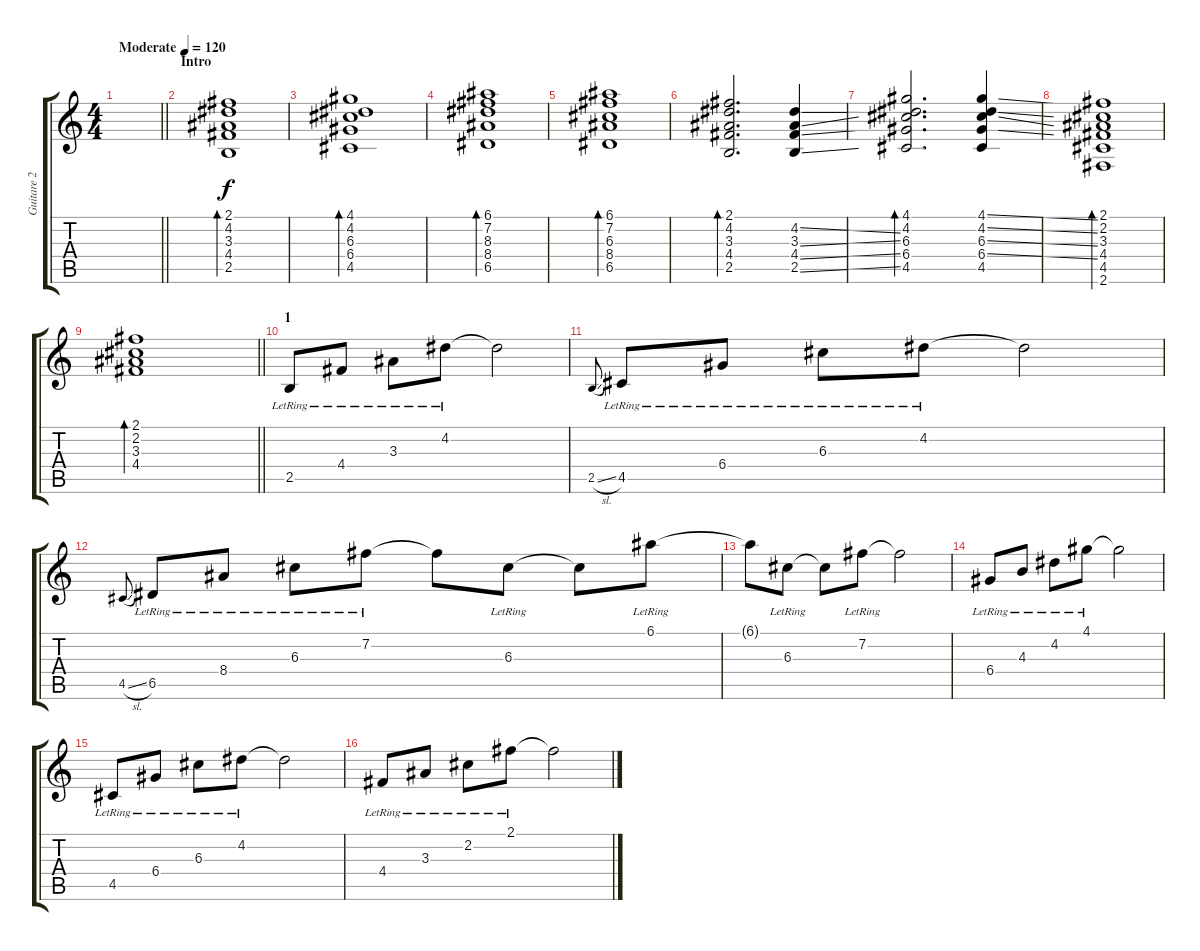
\track ("Guitare 2" "Guitare 2") {instrument overdrivenguitar}
\staff {score tabs}
\tuning (E4 B3 G3 D3 A2 E2) {hide}
\ts (4 4)
\tempo (120 "Moderate")
\clef g2
\barLineRight lightlight
\ks c
|
\section ("" "Intro")
(2.1 4.2 3.3 4.4 2.5).1{bd 120 instrument overdrivenguitar} |
(4.1 4.2 6.3 6.4 4.5).1{bd 60} |
(6.1 7.2 8.3 8.4 6.5).1{bd 120} |
(6.1 7.2 6.3 8.4 6.5).1{bd 120} |
(2.1 4.2 3.3 4.4 2.5).2{d bd 60} (4.2{ss} 3.3{ss} 4.4{ss} 2.5{ss}).4 |
(4.1 4.2 6.3 6.4 4.5).2{d bd 60} (4.1{ss} 4.2{ss} 6.3{ss} 6.4{ss} 4.5).4 |
(2.1 2.2 3.3 4.4 4.5 2.6).1{bd 60} |
\barLineRight lightlight
(2.1 2.2 3.3 4.4).1{bd 120} |
\section ("" "1")
2.5{lr}.8{instrument electricguitarclean} 4.4{lr}.8 3.3{lr}.8 4.2{lr}.8 4.2{t}.2 |
2.5{sl}.8{gr onbeat} 4.5{lr}.8 6.4{lr}.8 6.3{lr}.8 4.2{lr}.8 4.2{t}.2 |
4.5{sl}.8{gr onbeat} 6.5{lr}.8 8.4{lr}.8 6.3{lr}.8 7.2{lr}.8 7.2{t}.8 6.3{lr}.8 6.3{t}.8 6.1{lr}.8 |
6.1{t}.8 6.3{lr}.8 6.3{t}.8 7.2{lr}.8 7.2{t}.2 |
6.4{lr}.8 4.3{lr}.8 4.2{lr}.8 4.1{lr}.8 4.1{t}.2 |
4.5{lr}.8 6.4{lr}.8 6.3{lr}.8 4.2{lr}.8 4.2{t}.2 |
4.4{lr}.8 3.3{lr}.8 2.2{lr}.8 2.1{lr}.8 2.1{t}.2
